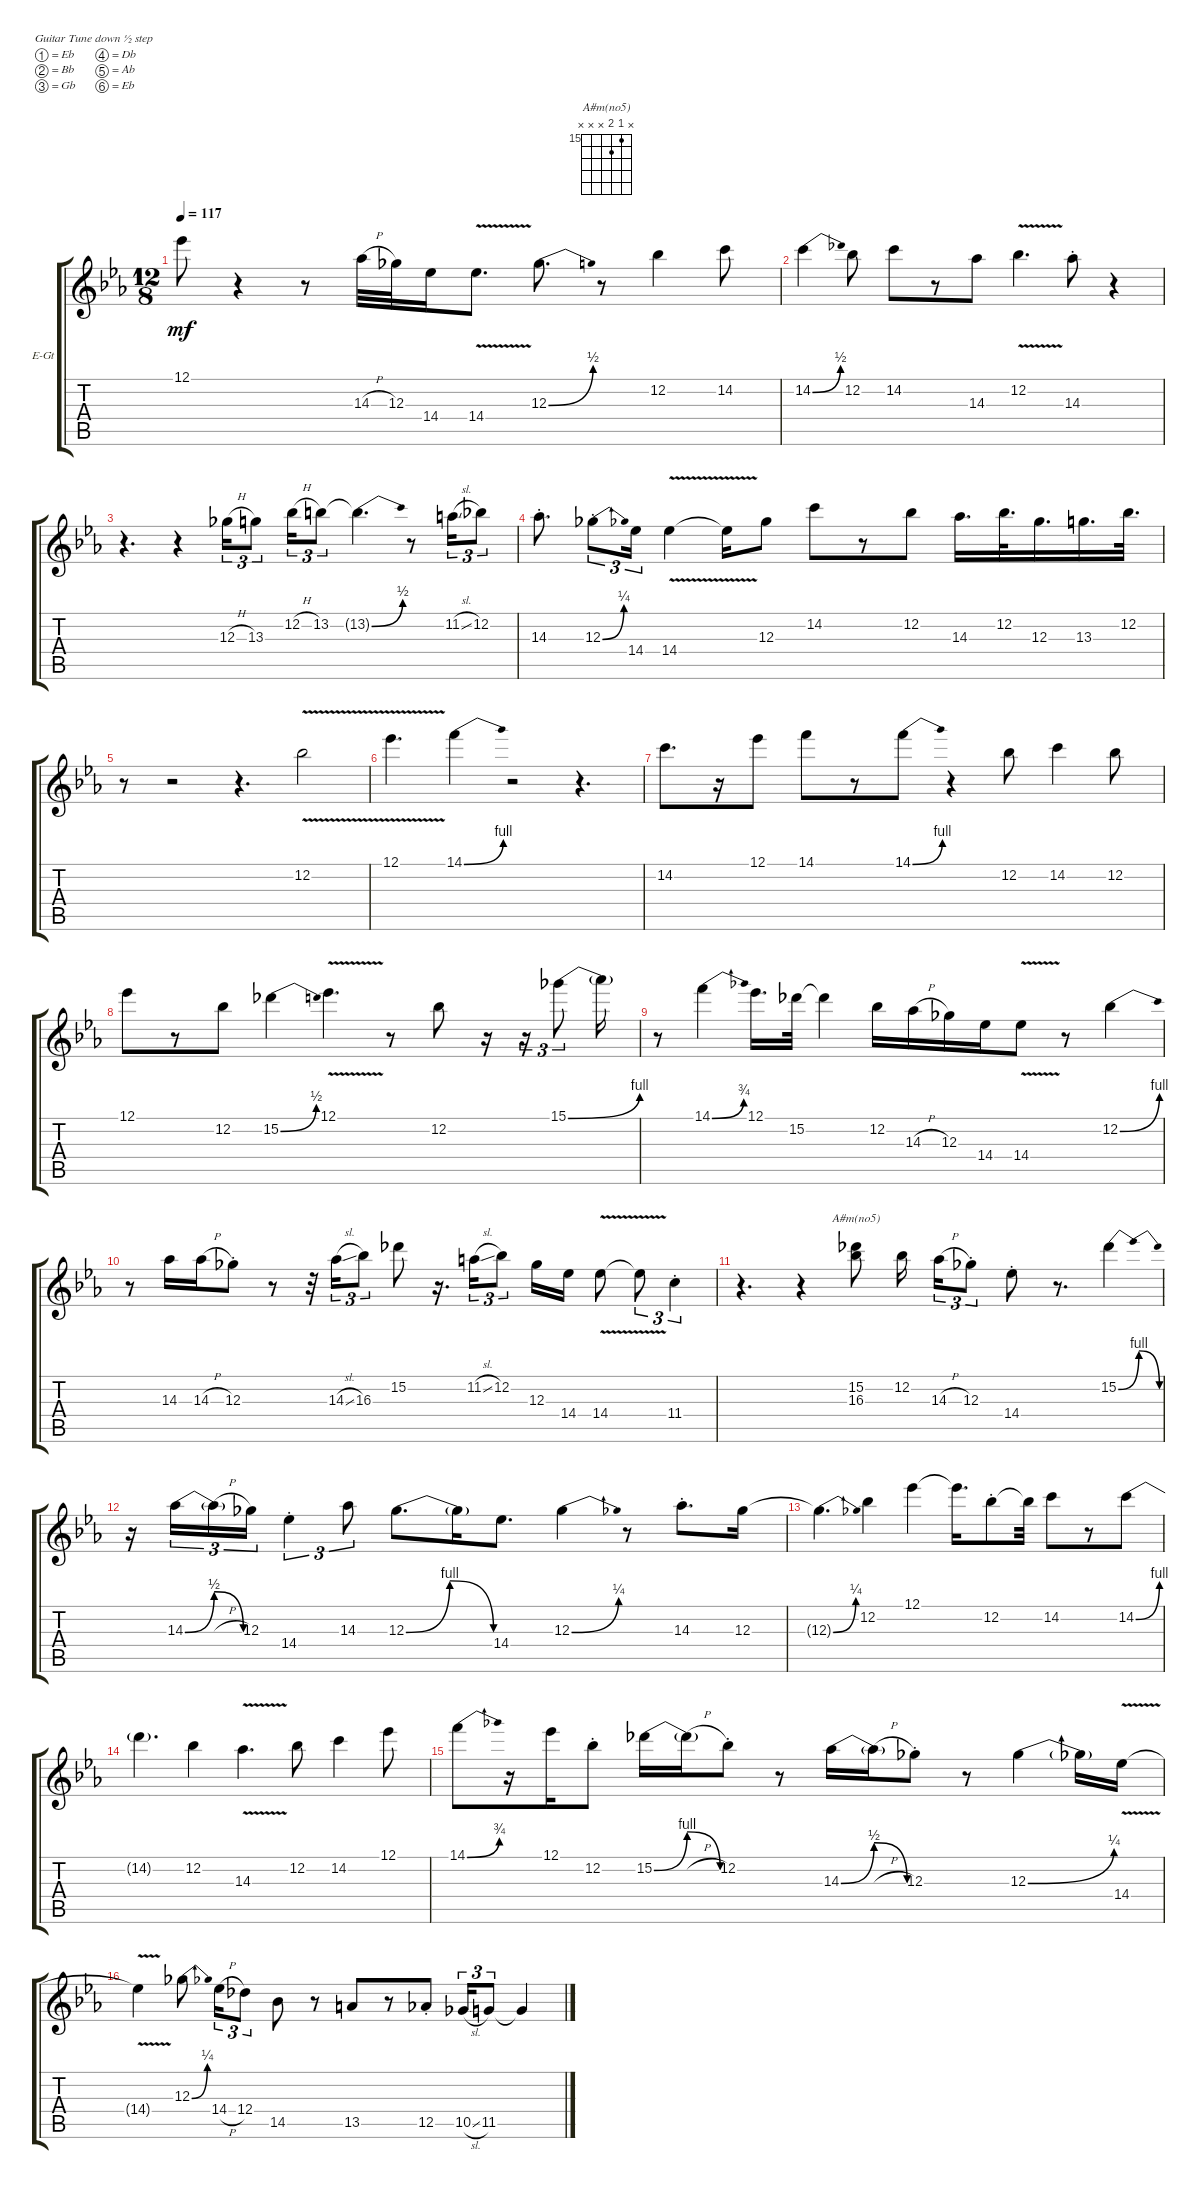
\defaultSystemsLayout 4
\bracketExtendMode groupsimilarinstruments
\firstSystemTrackNameOrientation horizontal
\otherSystemsTrackNameOrientation horizontal
\track ("Electric Guitar" "E-Gt") {instrument electricguitarclean}
\staff {score tabs}
\tuning (Eb4 Bb3 Gb3 Db3 Ab2 Eb2)
\chord ("A#m(no5)" x 15 16 x x x) {firstfret 15}
\ts (12 8)
\tempo 117
\clef g2
\ks eb
12.1.8{dy mf} r.4 r.8 14.3{h}.32 12.3.32 14.4.16 14.4{v}.8{d} 12.3{be (bend 0 0 29.4 2)}.8{d} r.8 12.2.4 14.2.8 |
14.2{be (bend 0 0 30 2)}.4 12.2.8 14.2.8 r.8 14.3.8 12.2{v}.4{d} 14.3{st}.8 r.4 |
r.4{d} r.4 12.3{h}.16{tu (3 2)} 13.3.8{tu (3 2)} 12.2{h}.16{tu (3 2)} 13.2.8{tu (3 2)} 13.2{be (bend 0 0 15 2) t}.4{d} r.8 11.2{sl}.16{tu (3 2)} 12.2.8{tu (3 2)} |
14.3{st}.8{d} 12.3{be (bend 0 0 30 1) st}.8{tu (3 2)} 14.4.16{tu (3 2)} 14.4{v}.4 14.4{v t}.16 12.3.8 14.2.8 r.8 12.2.8 14.3.16{d} 12.2.32{d} 12.3.16{d} 13.3.16{d} 12.2.32{d} |
r.8 r.2 r.4{d} 12.2{v}.2 |
12.1{v}.4{d} 14.1{be (bend 0 0 30 4)}.4 r.2 r.4{d} |
14.2.8{d} r.16 12.1.8 14.1.8 r.8 14.1{be (bend 0 0 28.799999999999997 4)}.8 r.4 12.2.8 14.2.4 12.2.8 |
12.1.8 r.8 12.2.8 15.2{be (bend 0 0 30 2)}.4 12.1{v}.4{d} r.8 12.2.8 r.16 r.16{tu (3 2)} 15.1{be (bend 0 0 31.799999999999997 4)}.8{tu (3 2)} 15.1{t}.16 |
r.8 14.1{be (bend 0 0 30 3)}.4 12.1.16{d} 15.2.32 15.2{t}.4 12.2.16 14.3{h}.16 12.3.16 14.4.16 14.4{v}.8 r.8 12.2{be (bend 0 0 15 4)}.4 |
r.8 14.3.16 14.3{h}.16 12.3{st}.8 r.8 r.32 14.3{sl}.16{tu (3 2)} 16.3.8{tu (3 2)} 15.2.8 r.16{d} 11.2{sl}.16{tu (3 2)} 12.2.8{tu (3 2)} 12.3.16 14.4.16 14.4{v}.8 14.4{v t}.8{tu (3 2)} 11.4{st}.4{tu (3 2)} |
r.4{d} r.4 (15.2 16.3).8{ch "A#m(no5)"} 12.2.16 14.3{h}.16{tu (3 2)} 12.3{st}.8{tu (3 2)} 14.4{st}.8 r.8{d} 15.2{be (bendrelease 0 0 14.399999999999999 4 37.8 4 59.4 0)}.4 |
r.16 14.3{be (bendrelease 0 0 13.2 2 39.6 2 59.4 0)}.16{tu (3 2)} 14.3{h t}.16{tu (3 2)} 12.3.16{tu (3 2)} 14.4{st}.4{tu (3 2)} 14.3.8{tu (3 2)} 12.3{be (bendrelease 0 0 12 4 39 4 58.199999999999996 0)}.8{d} 12.3{t}.16 14.4.8{d} 12.3{be (bend 0 0 24.599999999999998 1)}.4 r.8 14.3{st}.8{d} 12.3.16 |
12.3{be (bend 0 0 26.4 1) t}.4{d} 12.2.4 12.1.4 12.1{t}.16{d} 12.2{st}.8 12.2{t}.32 14.2.8 r.8 14.2{be (bend 0 0 15 4)}.8 |
14.2{t}.4{d} 12.2.4 14.3{v}.4{d} 12.2.8 14.2.4 12.1.8 |
14.1{be (bend 0 0 47.4 3)}.8 r.16 12.1.16 12.2{st}.8 15.2{be (bendrelease 0 0 15.6 4 25.2 4 57 0)}.16 15.2{h t}.16 12.2{st}.8 r.8 14.3{be (bendrelease 0 0 16.2 2 26.4 2 55.8 0)}.16 14.3{h t}.16 12.3{st}.8 r.8 12.3{be (bend 0 0 33.6 1)}.4 12.3{t}.16 14.4{v}.16 |
14.4{v t}.4 12.3{be (bend 0 0 33 1)}.8 14.4{h}.16{tu (3 2)} 12.4.8{tu (3 2)} 14.5.8 r.8 13.5.8 r.8 12.5{st}.8 10.5{sl}.16{tu (3 2)} 11.5.8{tu (3 2)} 11.5{t}.4
